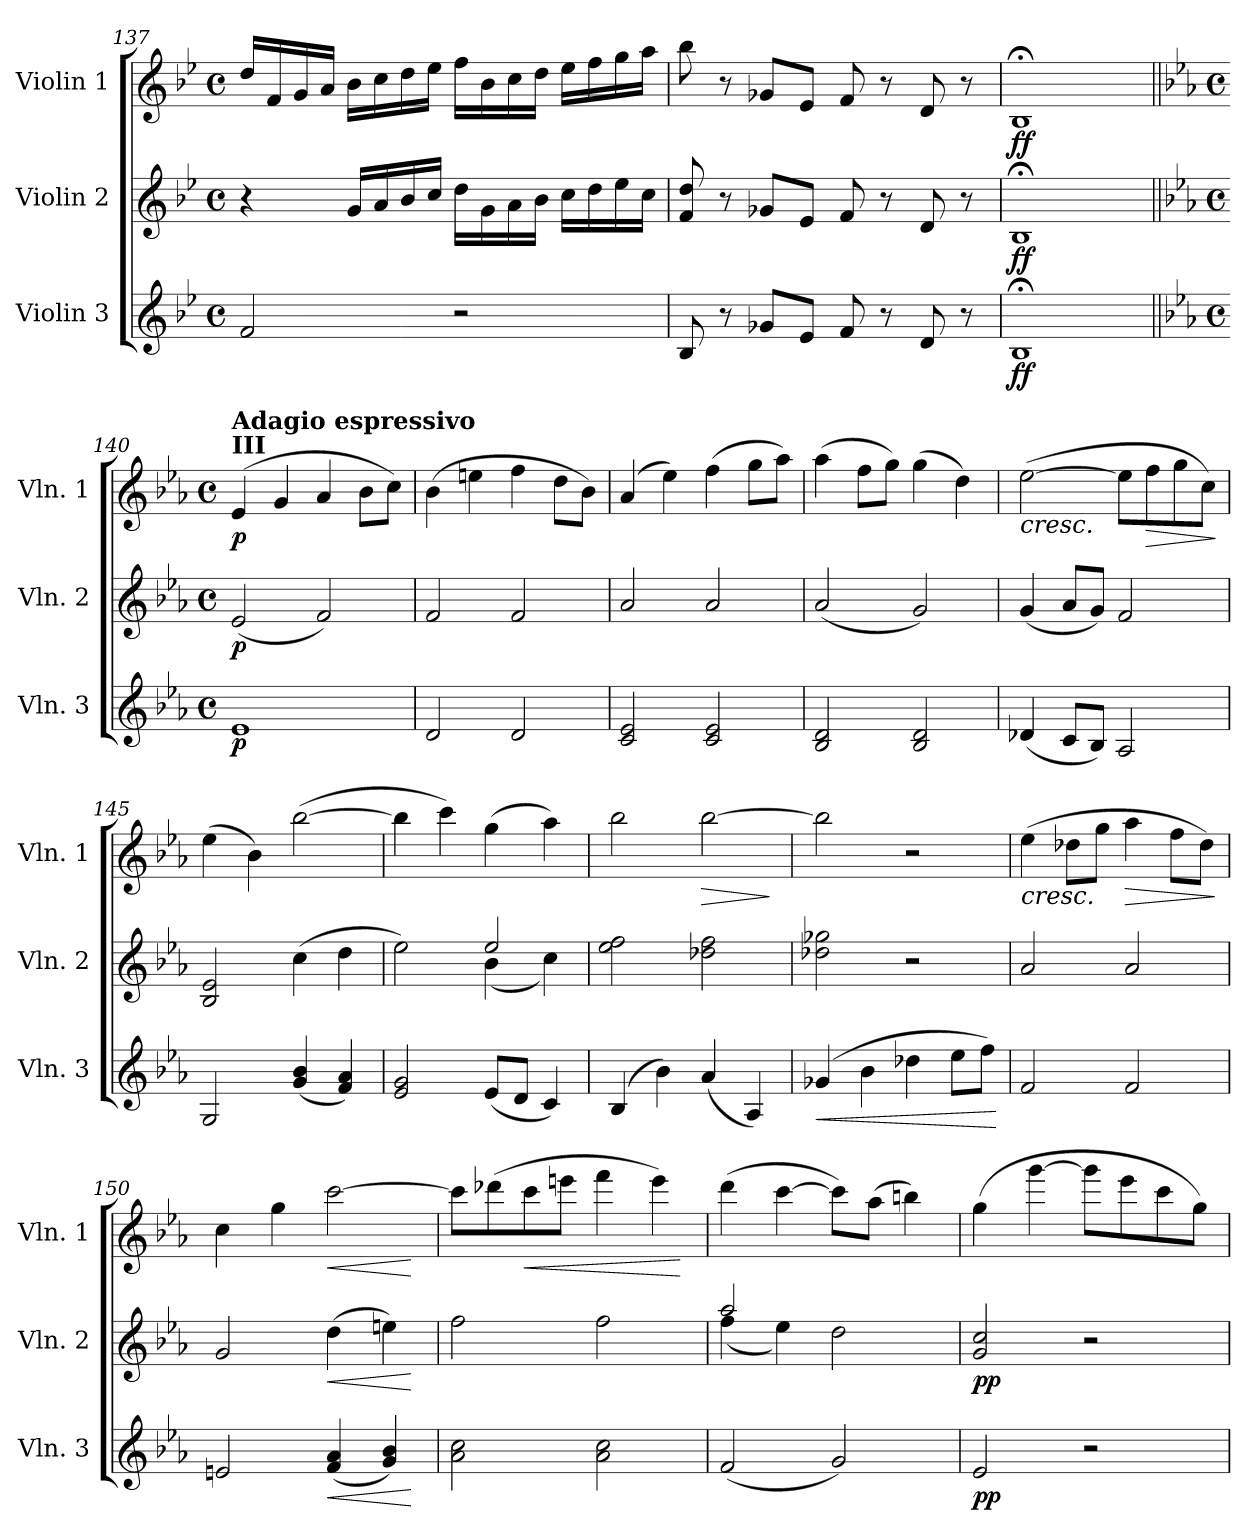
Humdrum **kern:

**kern	**dynam	**kern	**dynam	**kern	**dynam
*part3	*part3	*part2	*part2	*part1	*part1
*staff3	*staff3	*staff2	*staff2	*staff1	*staff1
*I"Violin 3	*	*I"Violin 2	*	*I"Violin 1	*
*I'Vln. 3	*	*I'Vln. 2	*	*I'Vln. 1	*
*clefG2	*	*clefG2	*	*clefG2	*
*k[b-e-]	*	*k[b-e-]	*	*k[b-e-]	*
*M4/4	*	*M4/4	*	*M4/4	*
*met(c)	*	*met(c)	*	*met(c)	*
=137	=137	=137	=137	=137	=137
2f/	.	4r	.	16dd/LL	.
.	.	.	.	16f/	.
.	.	.	.	16g/	.
.	.	.	.	16a/JJ	.
.	.	16g/LL	.	16b-\LL	.
.	.	16a/	.	16cc\	.
.	.	16b-/	.	16dd\	.
.	.	16cc/JJ	.	16ee-\JJ	.
2r	.	16dd\LL	.	16ff\LL	.
.	.	16g\	.	16b-\	.
.	.	16a\	.	16cc\	.
.	.	16b-\JJ	.	16dd\JJ	.
.	.	16cc\LL	.	16ee-\LL	.
.	.	16dd\	.	16ff\	.
.	.	16ee-\	.	16gg\	.
.	.	16cc\JJ	.	16aa\JJ	.
!!LO:LB:g=z
=138	=138	=138	=138	=138	=138
8B-/	.	8f/ 8dd/	.	8bb-\	.
8r	.	8r	.	8r	.
8g-X/L	.	8g-X/L	.	8g-X/L	.
8e-/J	.	8e-/J	.	8e-/J	.
8f/	.	8f/	.	8f/	.
8r	.	8r	.	8r	.
8d/	.	8d/	.	8d/	.
8r	.	8r	.	8r	.
=139	=139	=139	=139	=139	=139
!	!LO:DY:b	!	!LO:DY:b	!	!LO:DY:b
1B-;<	ff	1B-;<	ff	1B-;<	ff
!!LO:PB:g=z
=140||	=140||	=140||	=140||	=140||	=140||
*k[b-e-a-]	*	*k[b-e-a-]	*	*k[b-e-a-]	*
*M4/4	*	*M4/4	*	*M4/4	*
*met(c)	*	*met(c)	*	*met(c)	*
!	!	!	!	!LO:TX:a:B:t=III	!
!	!	!	!	!LO:TX:a:B:t=Adagio espressivo	!
!	!LO:DY:b	!	!LO:DY:b	!	!LO:DY:b
1e-	p	(<2e-/	p	(>4e-/	p
.	.	.	.	4g/	.
.	.	2f/)	.	4a-/	.
.	.	.	.	8b-\L	.
.	.	.	.	8cc\J)	.
=141	=141	=141	=141	=141	=141
2d/	.	2f/	.	(>4b-\	.
.	.	.	.	4een\	.
2d/	.	2f/	.	4ff\	.
.	.	.	.	8dd\L	.
.	.	.	.	8b-\J)	.
=142	=142	=142	=142	=142	=142
2c/ 2e-/	.	2a-/	.	(>4a-/	.
.	.	.	.	4ee-\)	.
2c/ 2e-/	.	2a-/	.	(>4ff\	.
.	.	.	.	8gg\L	.
.	.	.	.	8aa-\J)	.
=143	=143	=143	=143	=143	=143
2B-/ 2d/	.	(<2a-/	.	(>4aa-\	.
.	.	.	.	8ff\L	.
.	.	.	.	8gg\J)	.
2B-/ 2d/	.	2g/)	.	(>4gg\	.
.	.	.	.	4dd\)	.
=144	=144	=144	=144	=144	=144
!	!	!	!	!	!LO:HP:b
(<4d-X/	.	(<4g/	.	(>[2ee-\	<
8c/L	.	8a-/L	.	.	.
8B-/J)	.	8g/J)	.	.	.
2A-/	.	2f/	.	8ee-\L]	.
!	!	!	!	!	!LO:HP:b
.	.	.	.	8ff\	>
.	.	.	.	8gg\	.
.	.	.	.	8cc\J)	.
.	.	.	.	.	[ ]
=145	=145	=145	=145	=145	=145
2G/	.	2B-/ 2e-/	.	(>4ee-\	.
.	.	.	.	4b-\)	.
(<4g/ 4b-/	.	(>4cc\	.	(>[2bb-\	.
4f/ 4a-/)	.	4dd\	.	.	.
!!LO:PB:g=z
=146	=146	=146	=146	=146	=146
*	*	*^	*	*	*
2e-/ 2g/	.	2ee-\)	4ryy	.	4bb-\]	.
.	.	.	4ryy	.	4ccc\)	.
(<8e-/L	.	2ee-/	(<4b-\	.	(>4gg\	.
8d/J	.	.	.	.	.	.
4c/)	.	.	4cc\)	.	4aa-\)	.
*	*	*v	*v	*	*	*
=147	=147	=147	=147	=147	=147
(>4B-/	.	2ee-\ 2ff\	.	2bb-\	.
4b-\)	.	.	.	.	.
!	!	!	!	!	!LO:HP:b
(<4a-/	.	2dd-X\ 2ff\	.	[2bb-\	>
4A-/)	.	.	.	.	.
.	.	.	.	.	]
=148	=148	=148	=148	=148	=148
!	!LO:HP:b	!	!	!	!
(>4g-X/	<	2dd-X\ 2gg-X\	.	2bb-\]	.
4b-\	.	.	.	.	.
4dd-X\	.	2r	.	2r	.
8ee-\L	.	.	.	.	.
8ff\J)	.	.	.	.	.
.	[	.	.	.	.
=149	=149	=149	=149	=149	=149
!	!	!	!	!	!LO:HP:b
2f/	.	2a-/	.	(>4ee-\	<
.	.	.	.	8dd-X\L	.
.	.	.	.	8gg\J	.
!	!	!	!	!	!LO:HP:b
2f/	.	2a-/	.	4aa-\	>
.	.	.	.	8ff\L	.
.	.	.	.	8dd-\J)	.
.	.	.	.	.	[ ]
=150	=150	=150	=150	=150	=150
2en/	.	2g/	.	4cc\	.
.	.	.	.	4gg\	.
!	!LO:HP:b	!	!LO:HP:b	!	!LO:HP:b
(<4f/ 4a-/	<	(>4dd\	<	[2ccc\	<
4g/ 4b-/)	.	4een\)	.	.	.
.	[	.	[	.	[
=151	=151	=151	=151	=151	=151
2a-\ 2cc\	.	2ff\	.	8ccc\L]	.
.	.	.	.	(>8ddd-X\	.
!	!	!	!	!	!LO:HP:b
.	.	.	.	8ccc\	<
.	.	.	.	8eeen\J	.
2a-\ 2cc\	.	2ff\	.	4fff\	.
.	.	.	.	4eee\)	.
.	.	.	.	.	[
!!LO:PB:g=z
=152	=152	=152	=152	=152	=152
*	*	*^	*	*	*
(<2f/	.	2aa-/	(<4ff\	.	(>4ddd\	.
.	.	.	4ee-\)	.	[4ccc\	.
2g/)	.	2dd\	2ryy	.	8ccc\L])	.
.	.	.	.	.	(>8aa-\J	.
.	.	.	.	.	4bbn\)	.
*	*	*v	*v	*	*	*
=153	=153	=153	=153	=153	=153
!	!LO:DY:b	!	!LO:DY:b	!	!
2e-/	pp	2g/ 2cc/	pp	(>4gg\	.
.	.	.	.	[4ggg\	.
2r	.	2r	.	8ggg\L]	.
.	.	.	.	8eee-\	.
.	.	.	.	8ccc\	.
.	.	.	.	8gg\J)	.
=	=	=	=	=	=
*-	*-	*-	*-	*-	*-
